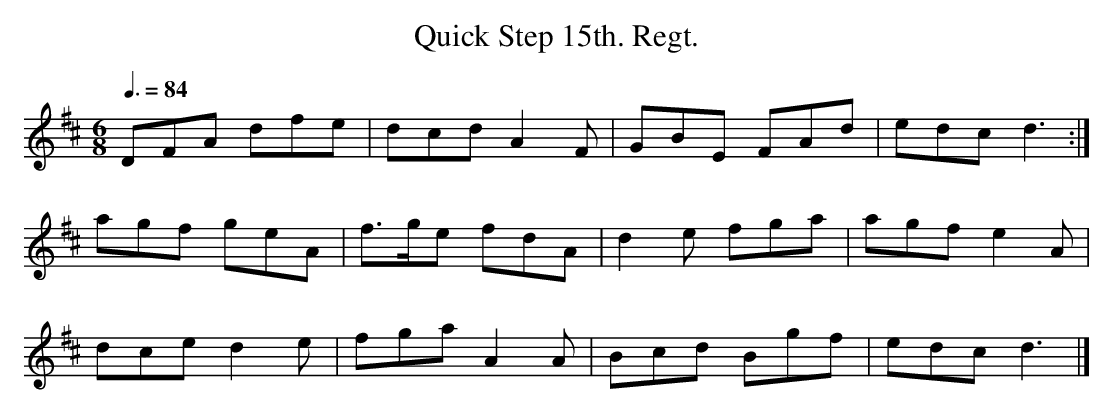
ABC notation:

X:1
T:Quick Step 15th. Regt.
M:6/8
L:1/8
Q:3/8=84
K:D
DFA dfe | dcd A2F | GBE FAd | edc d3 :|
agf geA | f>ge fdA | d2e fga | agf e2A |
dce d2e | fga A2A | Bcd Bgf | edc d3 |]
